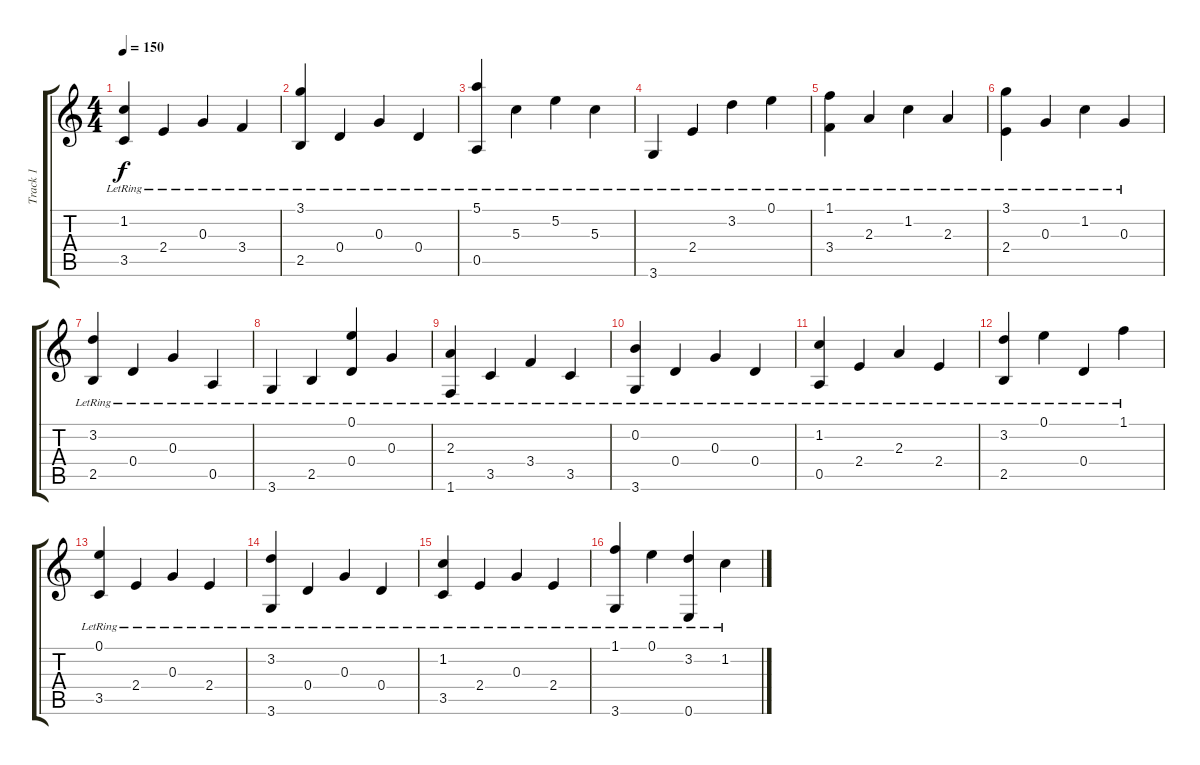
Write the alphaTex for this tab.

\track ("Track 1" "Track 1") {instrument acousticguitarnylon}
\staff {score tabs}
\tuning (E4 B3 G3 D3 A2 E2) {hide}
\ts (4 4)
\tempo 150
\clef g2
\ks c
(1.2{lr} 3.5{lr}).4{dy f} 2.4{lr}.4 0.3{lr}.4 3.4{lr}.4 |
(3.1{lr} 2.5{lr}).4 0.4{lr}.4 0.3{lr}.4 0.4{lr}.4 |
(5.1{lr} 0.5{lr}).4 5.3{lr}.4 5.2{lr}.4 5.3{lr}.4 |
3.6{lr}.4 2.4{lr}.4 3.2{lr}.4 0.1{lr}.4 |
(1.1{lr} 3.4{lr}).4 2.3{lr}.4 1.2{lr}.4 2.3{lr}.4 |
(3.1{lr} 2.4{lr}).4 0.3{lr}.4 1.2{lr}.4 0.3{lr}.4 |
(3.2{lr} 2.5{lr}).4 0.4{lr}.4 0.3{lr}.4 0.5{lr}.4 |
3.6{lr}.4 2.5{lr}.4 (0.1{lr} 0.4{lr}).4 0.3{lr}.4 |
(2.3{lr} 1.6{lr}).4 3.5{lr}.4 3.4{lr}.4 3.5{lr}.4 |
(0.2{lr} 3.6{lr}).4 0.4{lr}.4 0.3{lr}.4 0.4{lr}.4 |
(1.2{lr} 0.5{lr}).4 2.4{lr}.4 2.3{lr}.4 2.4{lr}.4 |
(3.2{lr} 2.5{lr}).4 0.1{lr}.4 0.4{lr}.4 1.1{lr}.4 |
(0.1{lr} 3.5{lr}).4 2.4{lr}.4 0.3{lr}.4 2.4{lr}.4 |
(3.2{lr} 3.6{lr}).4 0.4{lr}.4 0.3{lr}.4 0.4{lr}.4 |
(1.2{lr} 3.5{lr}).4 2.4{lr}.4 0.3{lr}.4 2.4{lr}.4 |
(1.1{lr} 3.6{lr}).4 0.1{lr}.4 (3.2{lr} 0.6{lr}).4 1.2{lr}.4
